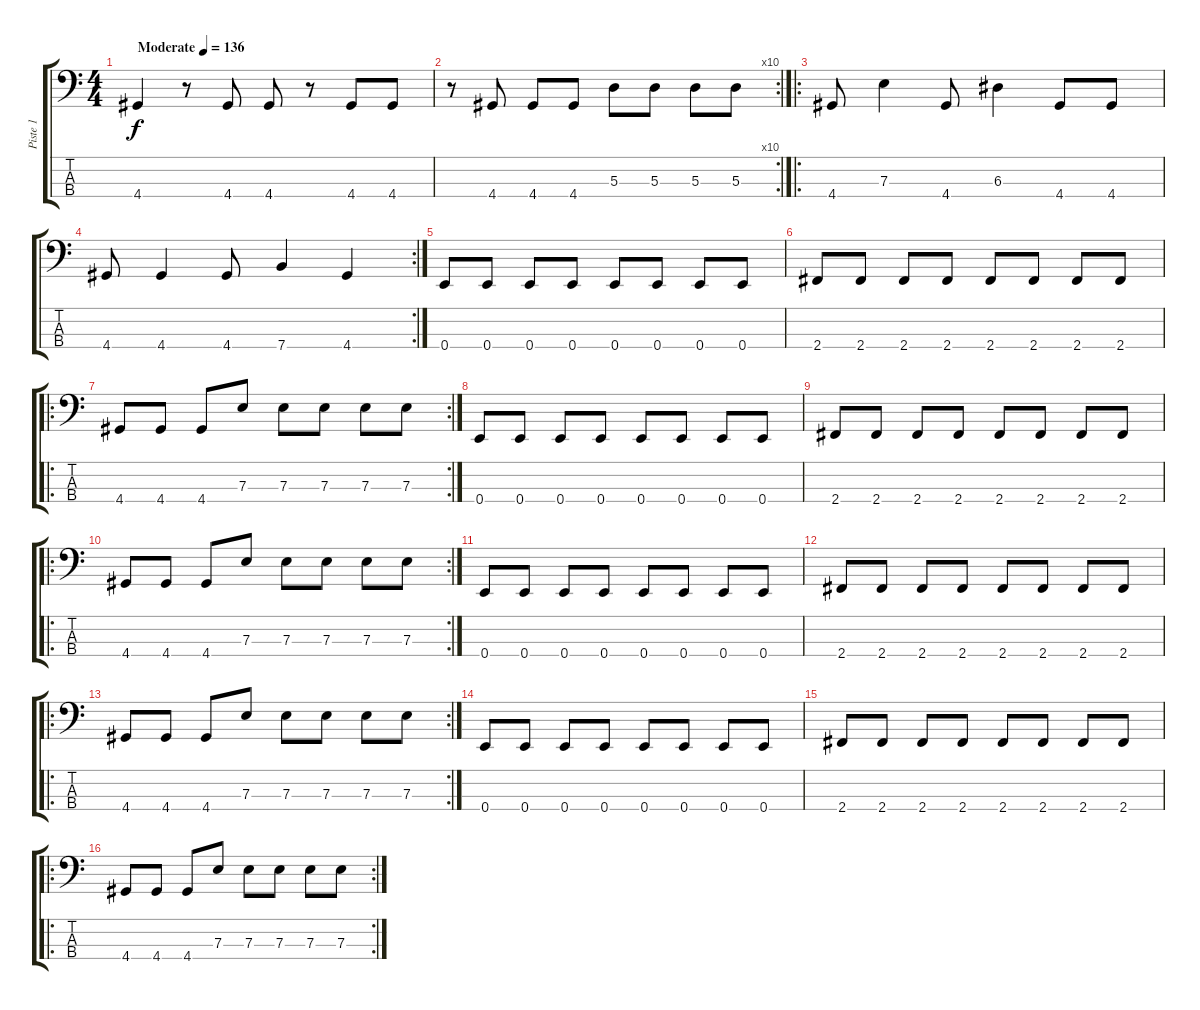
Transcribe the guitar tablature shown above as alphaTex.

\track ("Piste 1" "Piste 1") {instrument electricbassfinger}
\staff {score tabs}
\tuning (G2 D2 A1 E1) {hide}
\ts (4 4)
\tempo (136 "Moderate")
\clef f4
\ks c
4.4.4{dy f instrument electricbassfinger} r.8 4.4.8 4.4.8 r.8 4.4.8 4.4.8 |
\rc 10
r.8 4.4.8 4.4.8 4.4.8 5.3.8 5.3.8 5.3.8 5.3.8 |
\ro
4.4.8 7.3.4 4.4.8 6.3.4 4.4.8 4.4.8 |
\rc 2
4.4.8 4.4.4 4.4.8 7.4.4 4.4.4 |
0.4.8 0.4.8 0.4.8 0.4.8 0.4.8 0.4.8 0.4.8 0.4.8 |
2.4.8 2.4.8 2.4.8 2.4.8 2.4.8 2.4.8 2.4.8 2.4.8 |
\ro
\rc 2
4.4.8 4.4.8 4.4.8 7.3.8 7.3.8 7.3.8 7.3.8 7.3.8 |
0.4.8 0.4.8 0.4.8 0.4.8 0.4.8 0.4.8 0.4.8 0.4.8 |
2.4.8 2.4.8 2.4.8 2.4.8 2.4.8 2.4.8 2.4.8 2.4.8 |
\ro
\rc 2
4.4.8 4.4.8 4.4.8 7.3.8 7.3.8 7.3.8 7.3.8 7.3.8 |
0.4.8 0.4.8 0.4.8 0.4.8 0.4.8 0.4.8 0.4.8 0.4.8 |
2.4.8 2.4.8 2.4.8 2.4.8 2.4.8 2.4.8 2.4.8 2.4.8 |
\ro
\rc 2
4.4.8 4.4.8 4.4.8 7.3.8 7.3.8 7.3.8 7.3.8 7.3.8 |
0.4.8 0.4.8 0.4.8 0.4.8 0.4.8 0.4.8 0.4.8 0.4.8 |
2.4.8 2.4.8 2.4.8 2.4.8 2.4.8 2.4.8 2.4.8 2.4.8 |
\ro
\rc 2
4.4.8 4.4.8 4.4.8 7.3.8 7.3.8 7.3.8 7.3.8 7.3.8
